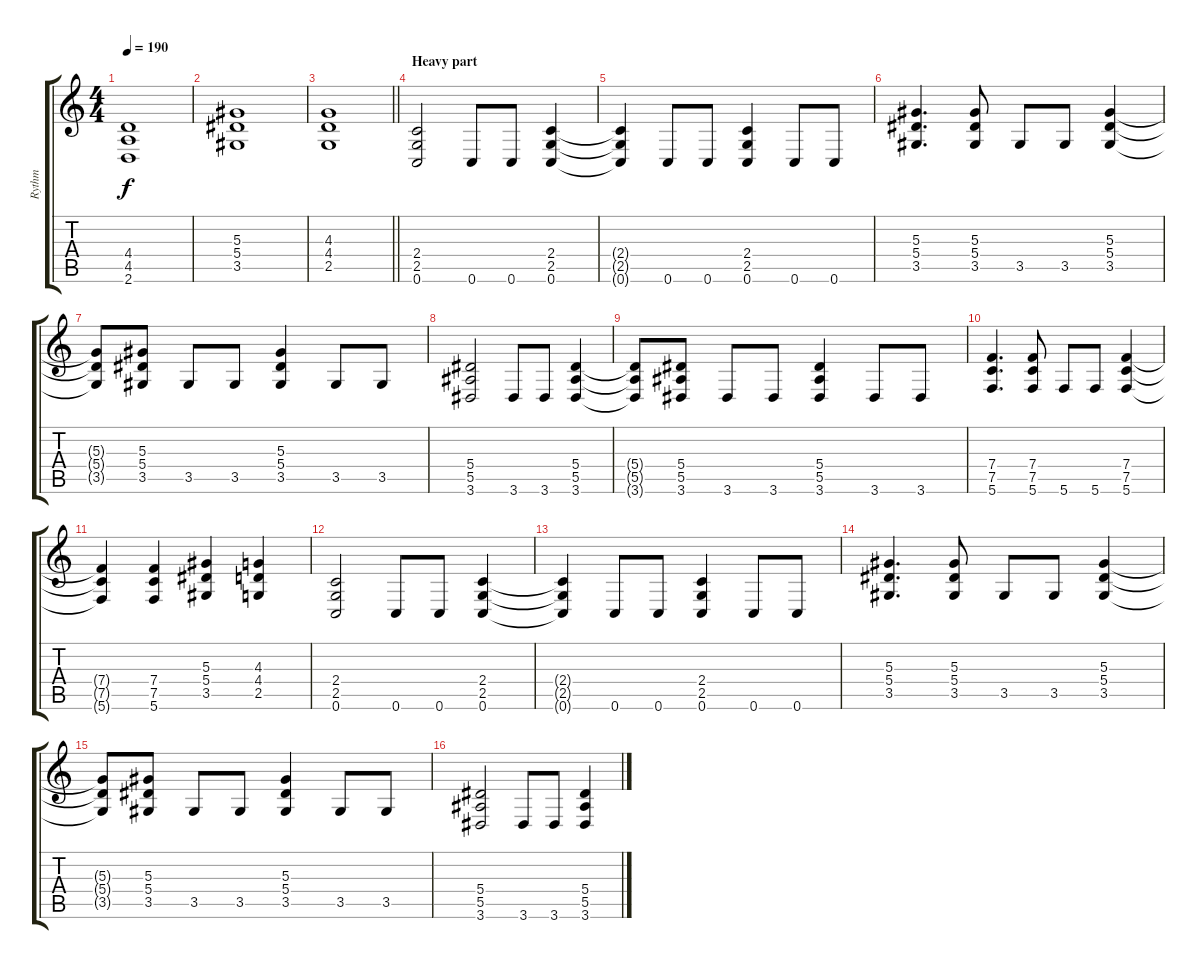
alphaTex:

\track ("Rythm" "Rythm") {instrument distortionguitar}
\staff {score tabs}
\tuning (C4 G3 Eb3 Bb2 F2 C2) {hide}
\ts (4 4)
\tempo 190
\clef g2
\ks c
(4.4{t} 4.5{t} 2.6{t}).1{dy f} |
(5.3 5.4 3.5).1 |
\barLineRight lightlight
(4.3 4.4 2.5).1 |
\section ("" "Heavy part")
(2.4 2.5 0.6).2 0.6.8 0.6.8 (2.4 2.5 0.6).4 |
(2.4{t} 2.5{t} 0.6{t}).4 0.6.8 0.6.8 (2.4 2.5 0.6).4 0.6.8 0.6.8 |
(5.3 5.4 3.5).4{d} (5.3 5.4 3.5).8 3.5.8 3.5.8 (5.3 5.4 3.5).4 |
(5.3{t} 5.4{t} 3.5{t}).8 (5.3 5.4 3.5).8 3.5.8 3.5.8 (5.3 5.4 3.5).4 3.5.8 3.5.8 |
(5.4 5.5 3.6).2 3.6.8 3.6.8 (5.4 5.5 3.6).4 |
(5.4{t} 5.5{t} 3.6{t}).8 (5.4 5.5 3.6).8 3.6.8 3.6.8 (5.4 5.5 3.6).4 3.6.8 3.6.8 |
(7.4 7.5 5.6).4{d} (7.4 7.5 5.6).8 5.6.8 5.6.8 (7.4 7.5 5.6).4 |
(7.4{t} 7.5{t} 5.6{t}).4 (7.4 7.5 5.6).4 (5.3 5.4 3.5).4 (4.3 4.4 2.5).4 |
(2.4 2.5 0.6).2 0.6.8 0.6.8 (2.4 2.5 0.6).4 |
(2.4{t} 2.5{t} 0.6{t}).4 0.6.8 0.6.8 (2.4 2.5 0.6).4 0.6.8 0.6.8 |
(5.3 5.4 3.5).4{d} (5.3 5.4 3.5).8 3.5.8 3.5.8 (5.3 5.4 3.5).4 |
(5.3{t} 5.4{t} 3.5{t}).8 (5.3 5.4 3.5).8 3.5.8 3.5.8 (5.3 5.4 3.5).4 3.5.8 3.5.8 |
(5.4 5.5 3.6).2 3.6.8 3.6.8 (5.4 5.5 3.6).4
